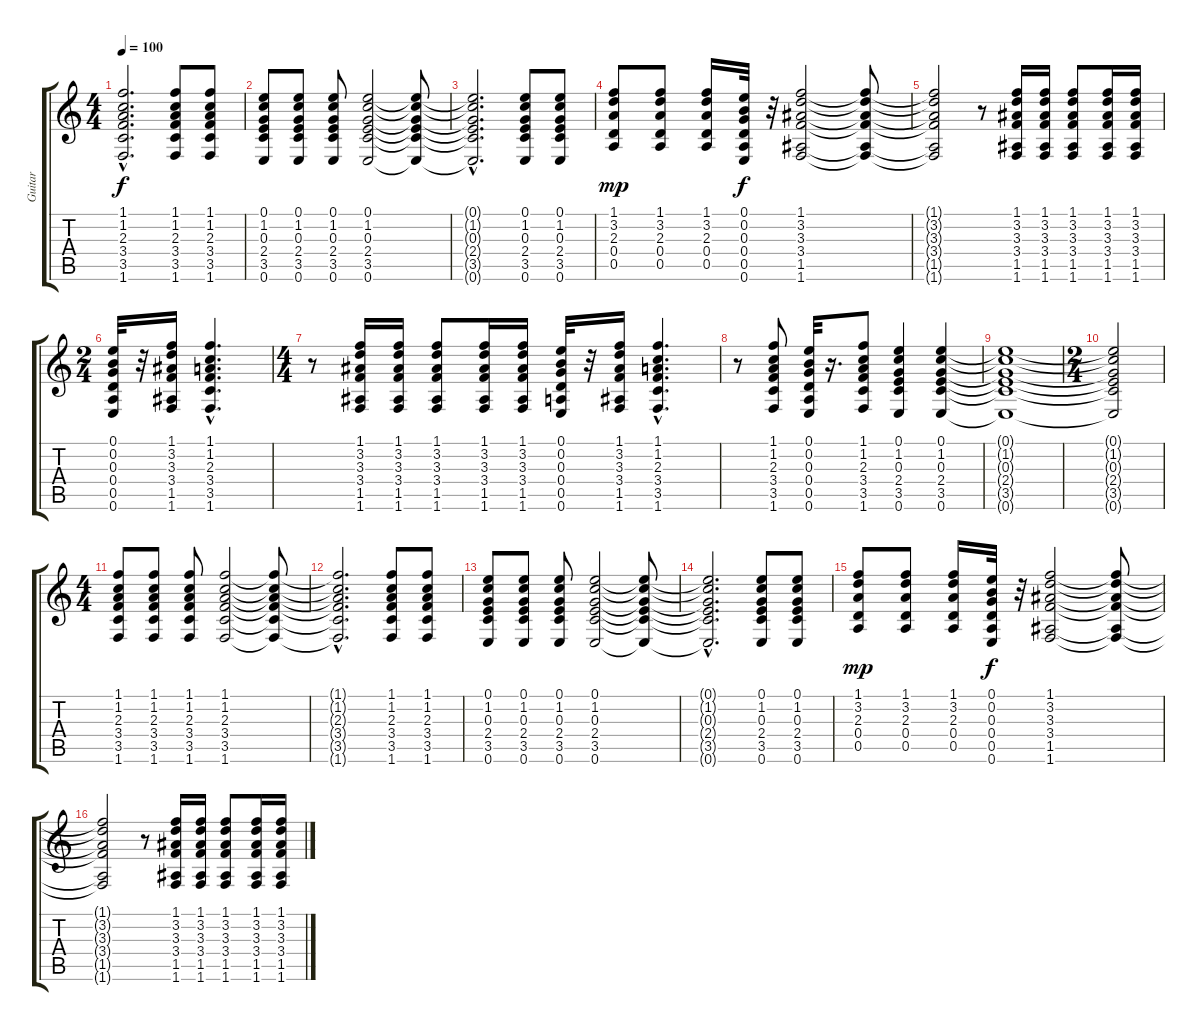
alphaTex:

\track ("Guitar" "Guitar") {instrument overdrivenguitar}
\staff {score tabs}
\tuning (E4 B3 G3 D3 A2 E2) {hide}
\ts (4 4)
\tempo 100
\clef g2
\ks c
(1.1{hac t} 1.2{hac t} 2.3{hac t} 3.4{hac t} 3.5{hac t} 1.6{hac t}).2{d dy f} (1.1 1.2 2.3 3.4 3.5 1.6).8 (1.1 1.2 2.3 3.4 3.5 1.6).8 |
(0.1 1.2 0.3 2.4 3.5 0.6).8 (0.1 1.2 0.3 2.4 3.5 0.6).8 (0.1 1.2 0.3 2.4 3.5 0.6).8 (0.1 1.2 0.3 2.4 3.5 0.6).2 (0.1{t} 1.2{t} 0.3{t} 2.4{t} 3.5{t} 0.6{t}).8 |
(0.1{hac t} 1.2{hac t} 0.3{hac t} 2.4{hac t} 3.5{hac t} 0.6{hac t}).2{d} (0.1 1.2 0.3 2.4 3.5 0.6).8 (0.1 1.2 0.3 2.4 3.5 0.6).8 |
(1.1 3.2 2.3 0.4 0.5).8{dy mp} (1.1 3.2 2.3 0.4 0.5).8 (1.1 3.2 2.3 0.4 0.5).16 (0.1 0.2 0.3 0.4 0.5 0.6).32{dy f} r.32 (1.1 3.2 3.3 3.4 1.5 1.6).2 (1.1{t} 3.2{t} 3.3{t} 3.4{t} 1.5{t} 1.6{t}).8 |
(1.1{t} 3.2{t} 3.3{t} 3.4{t} 1.5{t} 1.6{t}).2 r.8 (1.1 3.2 3.3 3.4 1.5 1.6).16 (1.1 3.2 3.3 3.4 1.5 1.6).16 (1.1 3.2 3.3 3.4 1.5 1.6).8 (1.1 3.2 3.3 3.4 1.5 1.6).16 (1.1 3.2 3.3 3.4 1.5 1.6).16 |
\ts (2 4)
(0.1 0.2 0.3 0.4 0.5 0.6).32 r.32 (1.1 3.2 3.3 3.4 1.5 1.6).16 (1.1{hac} 1.2{hac} 2.3{hac} 3.4{hac} 3.5{hac} 1.6{hac}).4{d} |
\ts (4 4)
r.8 (1.1 3.2 3.3 3.4 1.5 1.6).16 (1.1 3.2 3.3 3.4 1.5 1.6).16 (1.1 3.2 3.3 3.4 1.5 1.6).8 (1.1 3.2 3.3 3.4 1.5 1.6).16 (1.1 3.2 3.3 3.4 1.5 1.6).16 (0.1 0.2 0.3 0.4 0.5 0.6).32 r.32 (1.1 3.2 3.3 3.4 1.5 1.6).16 (1.1{hac} 1.2{hac} 2.3{hac} 3.4{hac} 3.5{hac} 1.6{hac}).4{d} |
r.8 (1.1 1.2 2.3 3.4 3.5 1.6).8 (0.1 0.2 0.3 0.4 0.5 0.6).32 r.16{d} (1.1 1.2 2.3 3.4 3.5 1.6).8 (0.1 1.2 0.3 2.4 3.5 0.6).4 (0.1 1.2 0.3 2.4 3.5 0.6).4 |
(0.1{t} 1.2{t} 0.3{t} 2.4{t} 3.5{t} 0.6{t}).1 |
\ts (2 4)
(0.1{t} 1.2{t} 0.3{t} 2.4{t} 3.5{t} 0.6{t}).2 |
\ts (4 4)
(1.1 1.2 2.3 3.4 3.5 1.6).8 (1.1 1.2 2.3 3.4 3.5 1.6).8 (1.1 1.2 2.3 3.4 3.5 1.6).8 (1.1 1.2 2.3 3.4 3.5 1.6).2 (1.1{t} 1.2{t} 2.3{t} 3.4{t} 3.5{t} 1.6{t}).8 |
(1.1{hac t} 1.2{hac t} 2.3{hac t} 3.4{hac t} 3.5{hac t} 1.6{hac t}).2{d} (1.1 1.2 2.3 3.4 3.5 1.6).8 (1.1 1.2 2.3 3.4 3.5 1.6).8 |
(0.1 1.2 0.3 2.4 3.5 0.6).8 (0.1 1.2 0.3 2.4 3.5 0.6).8 (0.1 1.2 0.3 2.4 3.5 0.6).8 (0.1 1.2 0.3 2.4 3.5 0.6).2 (0.1{t} 1.2{t} 0.3{t} 2.4{t} 3.5{t} 0.6{t}).8 |
(0.1{hac t} 1.2{hac t} 0.3{hac t} 2.4{hac t} 3.5{hac t} 0.6{hac t}).2{d} (0.1 1.2 0.3 2.4 3.5 0.6).8 (0.1 1.2 0.3 2.4 3.5 0.6).8 |
(1.1 3.2 2.3 0.4 0.5).8{dy mp} (1.1 3.2 2.3 0.4 0.5).8 (1.1 3.2 2.3 0.4 0.5).16 (0.1 0.2 0.3 0.4 0.5 0.6).32{dy f} r.32 (1.1 3.2 3.3 3.4 1.5 1.6).2 (1.1{t} 3.2{t} 3.3{t} 3.4{t} 1.5{t} 1.6{t}).8 |
(1.1{t} 3.2{t} 3.3{t} 3.4{t} 1.5{t} 1.6{t}).2 r.8 (1.1 3.2 3.3 3.4 1.5 1.6).16 (1.1 3.2 3.3 3.4 1.5 1.6).16 (1.1 3.2 3.3 3.4 1.5 1.6).8 (1.1 3.2 3.3 3.4 1.5 1.6).16 (1.1 3.2 3.3 3.4 1.5 1.6).16
